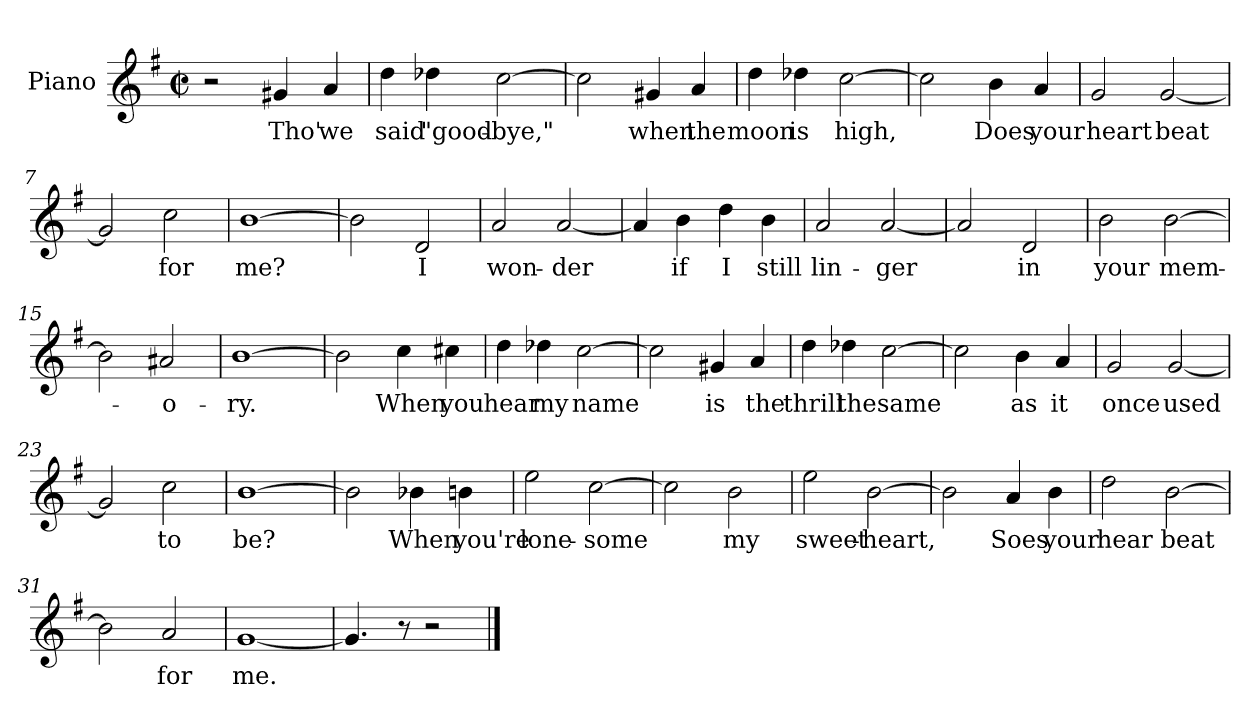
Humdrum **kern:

**kern	**text
*part1	*part1
*staff1	*staff1
*I"Piano	*
*I'Pno.	*
*clefG2	*
*k[f#]	*
*G:	*
*M2/2	*
*met(c|)	*
=1	=1
2r	.
4g#X/	Tho'
4a/	we
=2	=2
4dd\	said
4dd-X\	"good-
[2cc\	-bye,"
=3	=3
2cc\]	.
4g#X/	when
4a/	the
=4	=4
4dd\	moon
4dd-X\	is
[2cc\	high,
!!LO:LB:g=z
=5	=5
2cc\]	.
4b\	Does
4a/	your
=6	=6
2g/	heart
[2g/	beat
=7	=7
2g/]	.
2cc\	for
=8	=8
[1b	me?
=9	=9
2b\]	.
2d/	I
!!LO:LB:g=z
=10	=10
2a/	won-
[2a/	-der
=11	=11
4a/]	.
4b\	if
4dd\	I
4b\	still
=12	=12
2a/	lin-
[2a/	-ger
=13	=13
2a/]	.
2d/	in
!!LO:LB:g=z
=14	=14
2b\	your
[2b\	mem-
=15	=15
2b\]	.
2a#X/	-o-
=16	=16
[1b	-ry.
=17	=17
2b\]	.
4cc\	When
4cc#X\	you
=18	=18
4dd\	hear
4dd-X\	my
[2cc\	name
!!LO:LB:g=z
=19	=19
2cc\]	.
4g#X/	is
4a/	the
=20	=20
4dd\	thrill
4dd-X\	the
[2cc\	same
=21	=21
2cc\]	.
4b\	as
4a/	it
=22	=22
2g/	once
[2g/	used
=23	=23
2g/]	.
2cc\	to
!!LO:LB:g=z
=24	=24
[1b	be?
=25	=25
2b\]	.
4b-X\	When
4bn\	you're
=26	=26
2ee\	lone-
[2cc\	-some
=27	=27
2cc\]	.
2b\	my
=28	=28
2ee\	sweet-
[2b\	-heart,
!!LO:LB:g=z
=29	=29
2b\]	.
4a/	Soes
4b\	your
=30	=30
2dd\	hear
[2b\	beat
=31	=31
2b\]	.
2a/	for
=32	=32
[1g	me.
=33	=33
4.g/]	.
8r	.
2r	.
==	==
*-	*-
